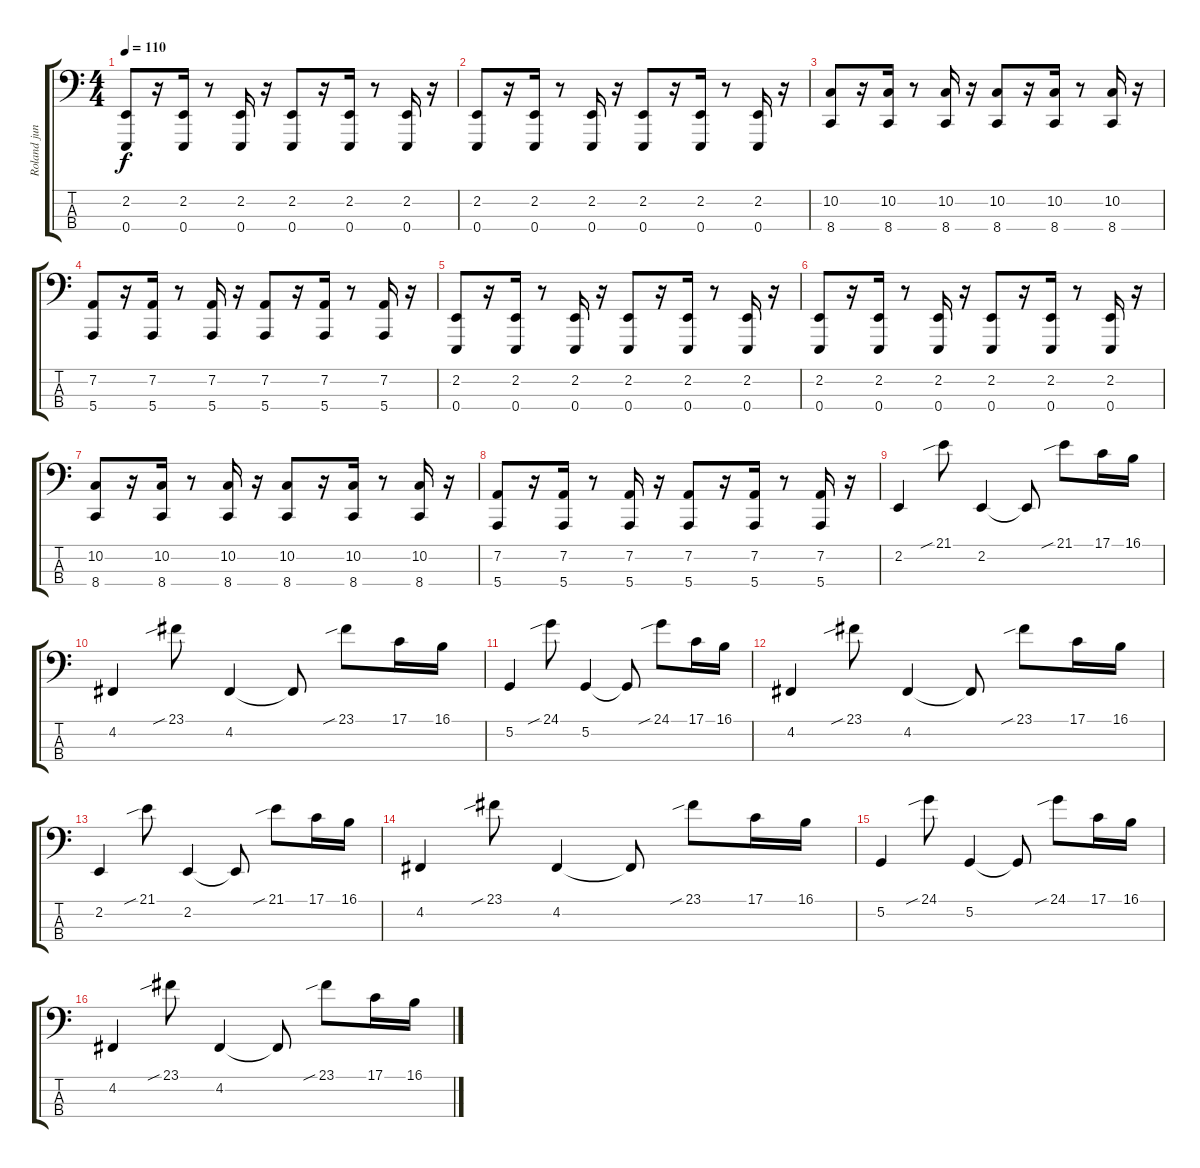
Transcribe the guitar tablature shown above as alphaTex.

\track ("Roland juno DI" "Roland jun") {instrument lead2sawtooth}
\staff {score tabs}
\tuning (G2 D2 A1 E1) {hide}
\ts (4 4)
\tempo 110
\clef f4
\ks c
(2.2 0.4).8{dy f} r.16 (2.2 0.4).16 r.8 (2.2 0.4).16 r.16 (2.2 0.4).8 r.16 (2.2 0.4).16 r.8 (2.2 0.4).16 r.16 |
(2.2 0.4).8 r.16 (2.2 0.4).16 r.8 (2.2 0.4).16 r.16 (2.2 0.4).8 r.16 (2.2 0.4).16 r.8 (2.2 0.4).16 r.16 |
(10.2 8.4).8 r.16 (10.2 8.4).16 r.8 (10.2 8.4).16 r.16 (10.2 8.4).8 r.16 (10.2 8.4).16 r.8 (10.2 8.4).16 r.16 |
(7.2 5.4).8 r.16 (7.2 5.4).16 r.8 (7.2 5.4).16 r.16 (7.2 5.4).8 r.16 (7.2 5.4).16 r.8 (7.2 5.4).16 r.16 |
(2.2 0.4).8 r.16 (2.2 0.4).16 r.8 (2.2 0.4).16 r.16 (2.2 0.4).8 r.16 (2.2 0.4).16 r.8 (2.2 0.4).16 r.16 |
(2.2 0.4).8 r.16 (2.2 0.4).16 r.8 (2.2 0.4).16 r.16 (2.2 0.4).8 r.16 (2.2 0.4).16 r.8 (2.2 0.4).16 r.16 |
(10.2 8.4).8 r.16 (10.2 8.4).16 r.8 (10.2 8.4).16 r.16 (10.2 8.4).8 r.16 (10.2 8.4).16 r.8 (10.2 8.4).16 r.16 |
(7.2 5.4).8 r.16 (7.2 5.4).16 r.8 (7.2 5.4).16 r.16 (7.2 5.4).8 r.16 (7.2 5.4).16 r.8 (7.2 5.4).16 r.16 |
2.2.4 21.1{sib}.8 2.2.4 2.2{t}.8 21.1{sib}.8 17.1.16 16.1.16 |
4.2.4 23.1{sib}.8 4.2.4 4.2{t}.8 23.1{sib}.8 17.1.16 16.1.16 |
5.2.4 24.1{sib}.8 5.2.4 5.2{t}.8 24.1{sib}.8 17.1.16 16.1.16 |
4.2.4 23.1{sib}.8 4.2.4 4.2{t}.8 23.1{sib}.8 17.1.16 16.1.16 |
2.2.4 21.1{sib}.8 2.2.4 2.2{t}.8 21.1{sib}.8 17.1.16 16.1.16 |
4.2.4 23.1{sib}.8 4.2.4 4.2{t}.8 23.1{sib}.8 17.1.16 16.1.16 |
5.2.4 24.1{sib}.8 5.2.4 5.2{t}.8 24.1{sib}.8 17.1.16 16.1.16 |
4.2.4 23.1{sib}.8 4.2.4 4.2{t}.8 23.1{sib}.8 17.1.16 16.1.16
